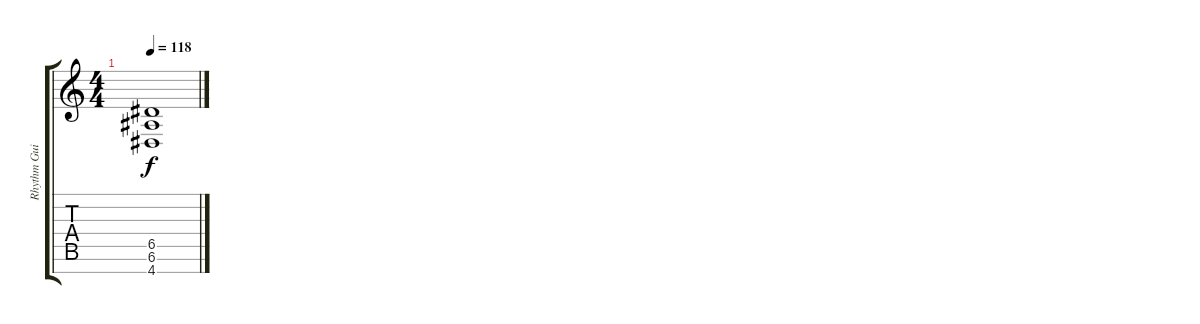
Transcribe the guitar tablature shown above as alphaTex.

\track ("Rhythm Guitar" "Rhythm Gui") {instrument distortionguitar}
\staff {score tabs}
\tuning (E4 B3 G3 D3 A2 E2 B1) {hide}
\ts (4 4)
\tempo 118
\clef g2
\ks c
(6.5{t} 6.6{t} 4.7{t}).1{dy f}
